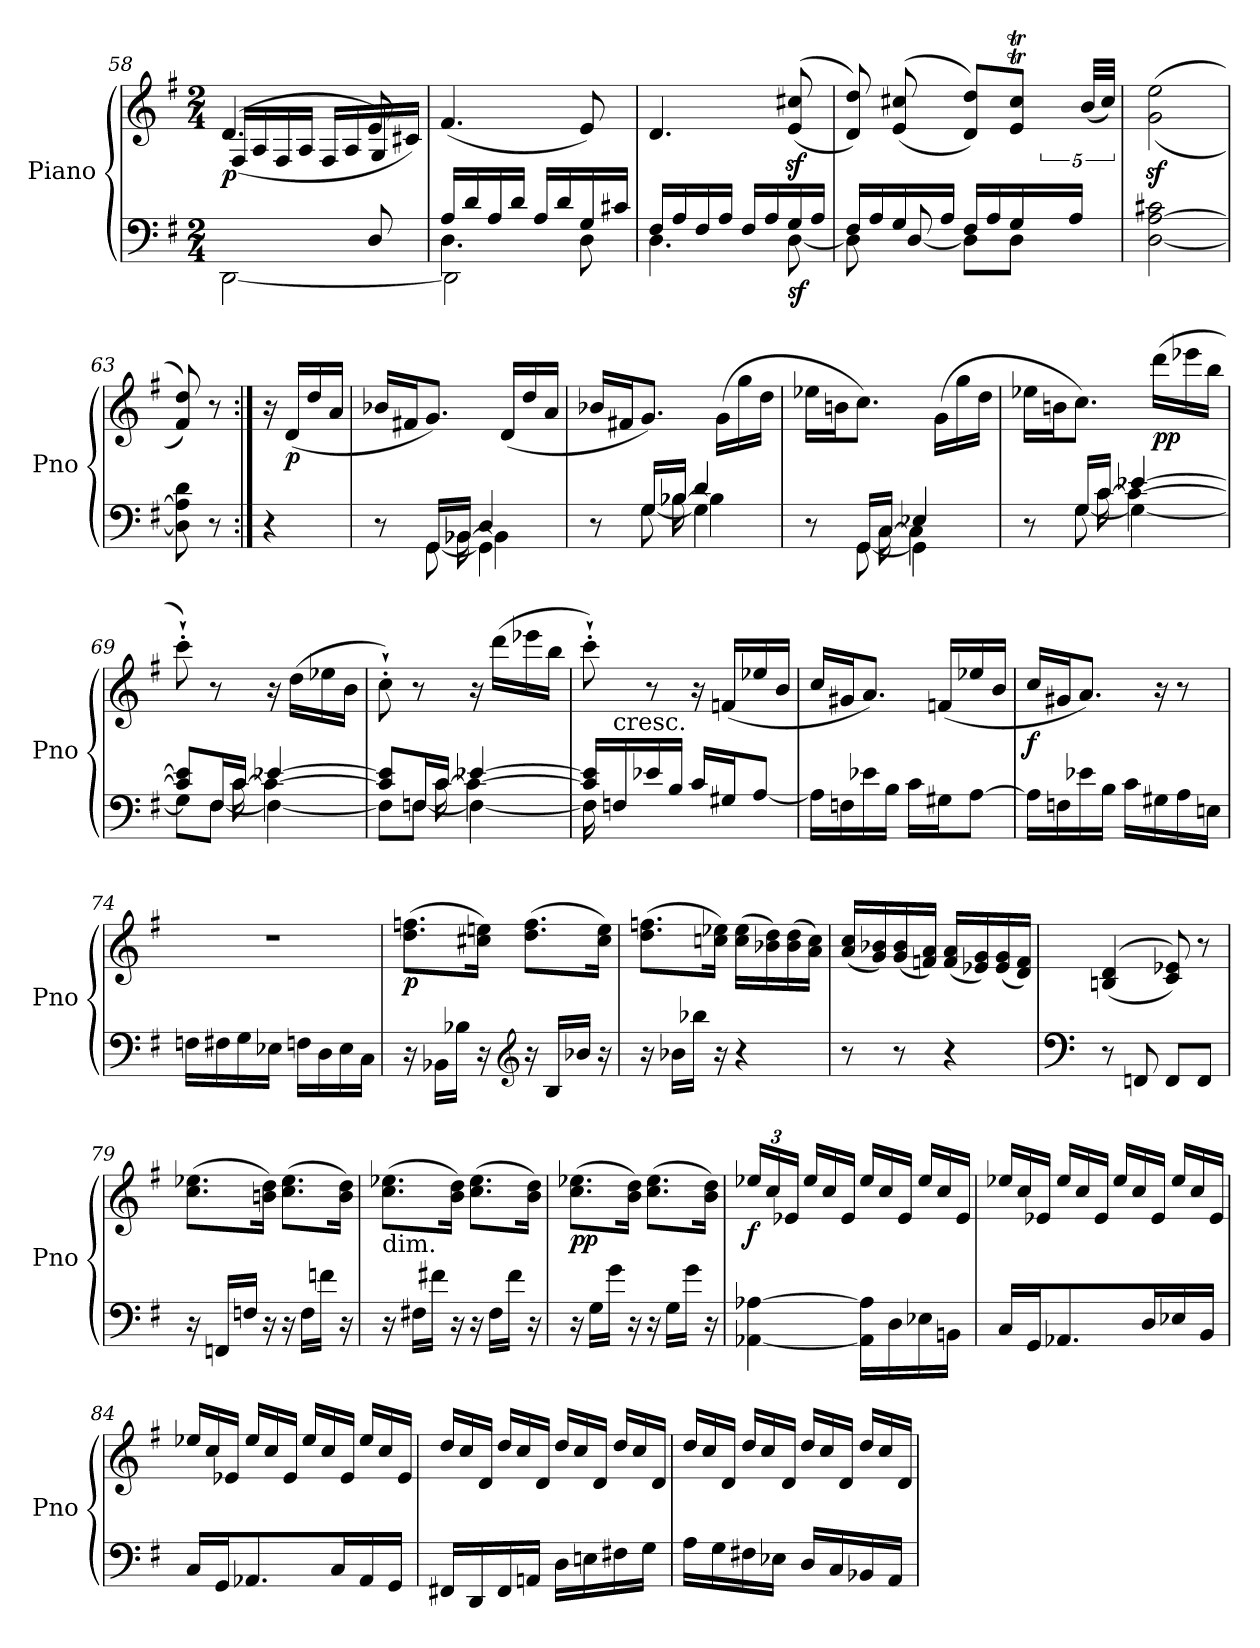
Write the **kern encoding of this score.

**kern	**kern	**dynam
*part1	*part1	*part1
*staff2	*staff1	*staff1/2
*I"Piano	*	*
*I'Pno	*	*
!!LO:LB:g=z
*clefF4	*clefG2	*
*k[f#]	*k[f#]	*
*G:	*G:	*
*M2/4	*M2/4	*
=58	=58	=58
*^	*^	*
!	!	!	!	!LO:DY:b
4.ryy	[2DD\	(>4.d/	(>16F#/LL	p
.	.	.	16A/	.
.	.	.	16F#/	.
.	.	.	16A/JJ	.
.	.	.	16F#/LL	.
.	.	.	16A/	.
8D/	.	8e/)	16G/	.
.	.	.	16c#X/JJ)	.
*	*	*v	*v	*
=59	=59	=59	=59
*	*^	*	*
16A/LL	4.D\	2DD\]	(<4.f#/	.
16d/	.	.	.	.
16A/	.	.	.	.
16d/JJ	.	.	.	.
16A/LL	.	.	.	.
16d/	.	.	.	.
16G/	8D\	.	8e/)	.
16c#X/JJ	.	.	.	.
*	*v	*v	*	*
=60	=60	=60	=60
16F#/LL	4.D\	4.d/	.
16A/	.	.	.
16F#/	.	.	.
16A/JJ	.	.	.
16F#/LL	.	.	.
16A/	.	.	.
!	!	!	!LO:DY:b=2
16G/	[8D\	(<(<8e/z< 8cc#X/z<	sf
16A/JJ	.	.	.
=61	=61	=61	=61
*	*	*^	*
16F#/LL	8D\]	8d/ 8dd/))	5%2ryy	.
16A/	.	.	.	.
!	!	!	!	!LO:DY:b=2
!	!	!	!	!LO:DY:n=1:b
16G/	[8D/	(>(>8e/ 8cc#X/	.	sf sf
16A/JJ	.	.	.	.
16F#/LL	8D\L]	8d/ 8dd/L))	.	.
16A/	.	.	.	.
16G/	8D\J	8e/T 8cc#/TJ	.	.
*	*	*	*Xtuplet	*
.	.	.	40ddLLyy	.
.	.	.	40cc#JJyy	.
16A/JJ	.	.	.	.
.	.	.	(>40b/LL	.
.	.	.	40cc#/JJ)	.
*v	*v	*	*	*
*	*v	*v	*
=62	=62	=62
[2D\ [2A\ 2c#X\	(>(>2g\z< 2ee\z<	.
!!LO:LB:g=z
=63	=63	=63
8D\] 8A\] 8d\	8f#/ 8dd/))	.
8r	8r	.
=64:|!	=64:|!	=64:|!
4r	16r	.
!	!	!LO:DY:b
.	(>16d/LL	p
.	16dd/	.
.	16a/JJ	.
=65	=65	=65
*^	*	*
*	*^	*	*
8r	8ryy	8.ryy	16b-X/LL	.
.	.	.	16f#X/J	.
16GG/LL	[8GG\	.	8.g/J)	.
16BB-X/JJ	.	[16BB-\	.	.
4D/	4GG\]	4BB-\]	.	.
.	.	.	(<16d/LL	.
.	.	.	16dd/	.
.	.	.	16a/JJ	.
=66	=66	=66	=66	=66
8r	8ryy	8.ryy	16b-X/LL	.
.	.	.	16f#X/J	.
16G/LL	[8G\	.	8.g/J)	.
16B-X/JJ	.	[16B-\	.	.
4d/	4G\]	4B-\]	.	.
.	.	.	(>16g\LL	.
.	.	.	16gg\	.
.	.	.	16dd\JJ	.
=67	=67	=67	=67	=67
8r	8ryy	8.ryy	16ee-X\LL	.
.	.	.	16bn\J	.
16GG/LL	[8GG\	.	8.cc\J)	.
16C/JJ	.	[16C\	.	.
4E-X/	4GG\]	4C\]	.	.
.	.	.	(>16g\LL	.
.	.	.	16gg\	.
.	.	.	16dd\JJ	.
!!LO:LB:g=z
=68	=68	=68	=68	=68
8r	8ryy	8.ryy	16ee-X\LL	.
.	.	.	16bn\J	.
16G/LL	[8G\	.	8.cc\J)	.
16c/JJ	.	[16c\	.	.
[4e-X/	4G\_	4c\_	.	.
!	!	!	!	!LO:DY:b
.	.	.	(>16ddd\LL	pp
.	.	.	16eee-X\	.
.	.	.	16bb\JJ	.
=69	=69	=69	=69	=69
8c/] 8e-/]L	8G\L]	8.ryy	8ccc'`\)	.
16F#/L	[8F#\J	.	8r	.
16c/JJ	.	[16c\	.	.
[4e-X/	4F#\_	4c\_	16r	.
.	.	.	(>16dd\LL	.
.	.	.	16ee-X\	.
.	.	.	16b\JJ	.
=70	=70	=70	=70	=70
8c/] 8e-/]L	8F#\L]	8.ryy	8cc'`\)	.
16Fn/L	[8F\J	.	8r	.
16c/JJ	.	[16c\	.	.
[4e-X/	4F\_	4c\_	16r	.
.	.	.	(>16ddd\LL	.
.	.	.	16eee-X\	.
.	.	.	16bb\JJ	.
*	*v	*v	*	*
=71	=71	=71	=71
16c/] 16e-/]LL	16F\]	8ccc'`\)	.
!LO:TX:a:t=cresc.	!	!	!
16Fn/	4..ryy	.	.
16e-X/	.	8r	.
16B/JJ	.	.	.
16c/LL	.	16r	.
16G#X/J	.	(<16fn/LL	.
[8A/J	.	16ee-X/	.
.	.	16b/JJ	.
*v	*v	*	*
!!LO:PB:g=z
=72	=72	=72
16A\LL]	16cc/LL	.
16Fn\	16g#X/J	.
16e-X\	8.a/J)	.
16B\JJ	.	.
16c\LL	.	.
16G#X\J	(<16fn/LL	.
[8A\J	16ee-X/	.
.	16b/JJ	.
=73	=73	=73
!	!	!LO:DY:b
16A\LL]	16cc/LL	f
16Fn\	16g#X/J	.
16e-X\	8.a/J)	.
16B\JJ	.	.
16c\LL	.	.
16G#X\	16r	.
16A\	8r	.
16En\JJ	.	.
=74	=74	=74
16Fn\LL	2r	.
16F#X\	.	.
16G\	.	.
16E-X\JJ	.	.
16Fn\LL	.	.
16D\	.	.
16E-\	.	.
16C\JJ	.	.
=75	=75	=75
!	!	!LO:DY:b
16r	(>8.dd\ 8.ffn\L	p
16BB-X\LL	.	.
16B-X\JJ	.	.
16r	16cc#X\ 16een\Jk)	.
*clefG2	*	*
16r	(>8.dd\ 8.ff\L	.
16B-/LL	.	.
16b-X/JJ	.	.
16r	16cc#\ 16ee\Jk)	.
!!LO:LB:g=z
=76	=76	=76
16r	(>8.dd\ 8.ffn\L	.
16b-X\LL	.	.
16bb-X\JJ	.	.
16r	16ccn\ 16ee-X\Jk)	.
4r	(>16cc\ 16ee-\LL	.
.	16b-X\ 16dd\)	.
.	(>16b-\ 16dd\	.
.	16a\ 16cc\JJ)	.
=77	=77	=77
8r	(<16a/ 16cc/LL	.
.	16g/ 16b-X/)	.
8r	(<16g/ 16b-/	.
.	16fn/ 16a/JJ)	.
4r	(<16f/ 16a/LL	.
.	16e-X/ 16g/)	.
.	(<16e-/ 16g/	.
.	16d/ 16f/JJ)	.
=78	=78	=78
*clefF4	*	*
8r	(<(<4Bn/ 4d/	.
8FFn/	.	.
8FF/L	8c/ 8e-X/))	.
8FF/J	8r	.
=79	=79	=79
16r	(>8.cc\ 8.ee-X\L	.
16FFn/LL	.	.
16Fn/JJ	.	.
16r	16bn\ 16dd\Jk)	.
16r	(>8.cc\ 8.ee-\L	.
16F\LL	.	.
16fn\JJ	.	.
16r	16b\ 16dd\Jk)	.
=80	=80	=80
!	!LO:TX:b:t=dim.	!
16r	(>8.cc\ 8.ee-X\L	.
16F#X\LL	.	.
16f#X\JJ	.	.
16r	16b\ 16dd\Jk)	.
16r	(>8.cc\ 8.ee-\L	.
16F#\LL	.	.
16f#\JJ	.	.
16r	16b\ 16dd\Jk)	.
!!LO:LB:g=z
=81	=81	=81
!	!	!LO:DY:b
16r	(>8.cc\ 8.ee-X\L	pp
16G\LL	.	.
16g\JJ	.	.
16r	16b\ 16dd\Jk)	.
16r	(>8.cc\ 8.ee-\L	.
16G\LL	.	.
16g\JJ	.	.
16r	16b\ 16dd\Jk)	.
=82	=82	=82
*	*tuplet	*
*	*Xbrackettup	*
!	!	!LO:DY:b
[4AA-X\ [4A-X\	24ee-X/LL	f
.	24cc/	.
.	24e-X/JJ	.
*	*Xtuplet	*
.	24ee-/LL	.
.	24cc/	.
.	24e-/JJ	.
16AA-\] 16A-\]LL	24ee-/LL	.
.	24cc/	.
16D\	.	.
.	24e-/JJ	.
16E-X\	24ee-/LL	.
.	24cc/	.
16BBn\JJ	.	.
.	24e-/JJ	.
=83	=83	=83
16C/LL	24ee-X/LL	.
.	24cc/	.
16GG/J	.	.
.	24e-X/JJ	.
8.AA-X/	24ee-/LL	.
.	24cc/	.
.	24e-/JJ	.
.	24ee-/LL	.
.	24cc/	.
16D/L	.	.
.	24e-/JJ	.
16E-X/	24ee-/LL	.
.	24cc/	.
16BB/JJ	.	.
.	24e-/JJ	.
!!LO:LB:g=z
=84	=84	=84
16C/LL	24ee-X/LL	.
.	24cc/	.
16GG/J	.	.
.	24e-X/JJ	.
8.AA-X/	24ee-/LL	.
.	24cc/	.
.	24e-/JJ	.
.	24ee-/LL	.
.	24cc/	.
16C/L	.	.
.	24e-/JJ	.
16AA-/	24ee-/LL	.
.	24cc/	.
16GG/JJ	.	.
.	24e-/JJ	.
=85	=85	=85
16FF#X/LL	24dd/LL	.
.	24cc/	.
16DD/	.	.
.	24d/JJ	.
16FF#/	24dd/LL	.
.	24cc/	.
16AAn/JJ	.	.
.	24d/JJ	.
16D\LL	24dd/LL	.
.	24cc/	.
16En\	.	.
.	24d/JJ	.
16F#X\	24dd/LL	.
.	24cc/	.
16G\JJ	.	.
.	24d/JJ	.
=86	=86	=86
16A\LL	24dd/LL	.
.	24cc/	.
16G\	.	.
.	24d/JJ	.
16F#X\	24dd/LL	.
.	24cc/	.
16E-X\JJ	.	.
.	24d/JJ	.
16D/LL	24dd/LL	.
.	24cc/	.
16C/	.	.
.	24d/JJ	.
16BB-X/	24dd/LL	.
.	24cc/	.
16AA/JJ	.	.
.	24d/JJ	.
=	=	=
*-	*-	*-
